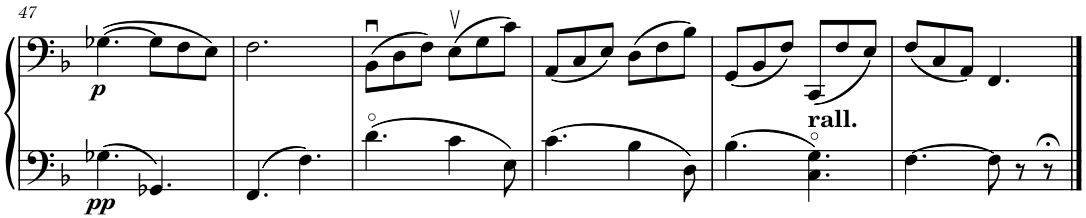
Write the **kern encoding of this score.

**kern	**dynam	**kern	**dynam
*part2	*part2	*part1	*part1
*staff2	*staff2	*staff1	*staff1
*I"Violoncello	*	*I"Violoncello	*
*I'Vc	*	*I'Vc	*
!!LO:PB:g=z
*clefF4	*	*clefF4	*
*k[b-]	*	*k[b-]	*
*M6/8	*	*M6/8	*
=47	=47	=47	=47
!	!LO:DY:b	!	!LO:DY:b
(4.G-X\	pp	([4.G-X\	p
4.GG-X/)	.	8G-\L]	.
.	.	8F\	.
.	.	8E\J)	.
=48	=48	=48	=48
(4.FF/	.	2.F\	.
4.F\)	.	.	.
=49	=49	=49	=49
(4.d\	.	(8BB-u\L	.
.	.	8D\	.
.	.	8F\J)	.
4c\	.	(8Ev\L	.
.	.	8G\	.
8E\)	.	8c\J)	.
=50	=50	=50	=50
(4.c\	.	(8AA/L	.
.	.	8C/	.
.	.	8E/J)	.
4B-\	.	(8D\L	.
.	.	8F\	.
8D\)	.	8B-\J)	.
=51	=51	=51	=51
(4.B-\	.	(8GG/L	.
.	.	8BB-/	.
.	.	8F/J)	.
!	!	!LO:TX:b:t=rall.	!
4.C\ 4.G\)	.	(8CC/L	.
.	.	8F/	.
.	.	8E/J)	.
=52	=52	=52	=52
[4.F\	.	(8F/L	.
.	.	8C/	.
.	.	8AA/J)	.
8F\]	.	4.FF/	.
8r	.	.	.
8r;<	.	.	.
==	==	==	==
*-	*-	*-	*-
